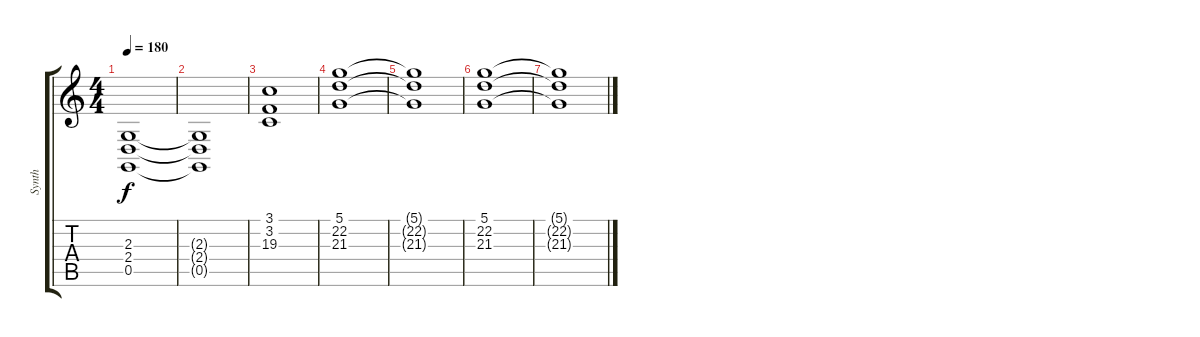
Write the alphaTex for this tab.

\track ("Synth" "Synth") {instrument cello}
\staff {score tabs}
\tuning (D4 A3 F3 C3 G2 E2) {hide}
\ts (4 4)
\tempo 180
\clef g2
\ks c
(2.3 2.4 0.5).1{dy f instrument stringensemble1} |
(2.3{t} 2.4{t} 0.5{t}).1 |
(3.1 3.2 19.3).1 |
(5.1 22.2 21.3).1 |
(5.1{t} 22.2{t} 21.3{t}).1 |
(5.1 22.2 21.3).1 |
(5.1{t} 22.2{t} 21.3{t}).1
